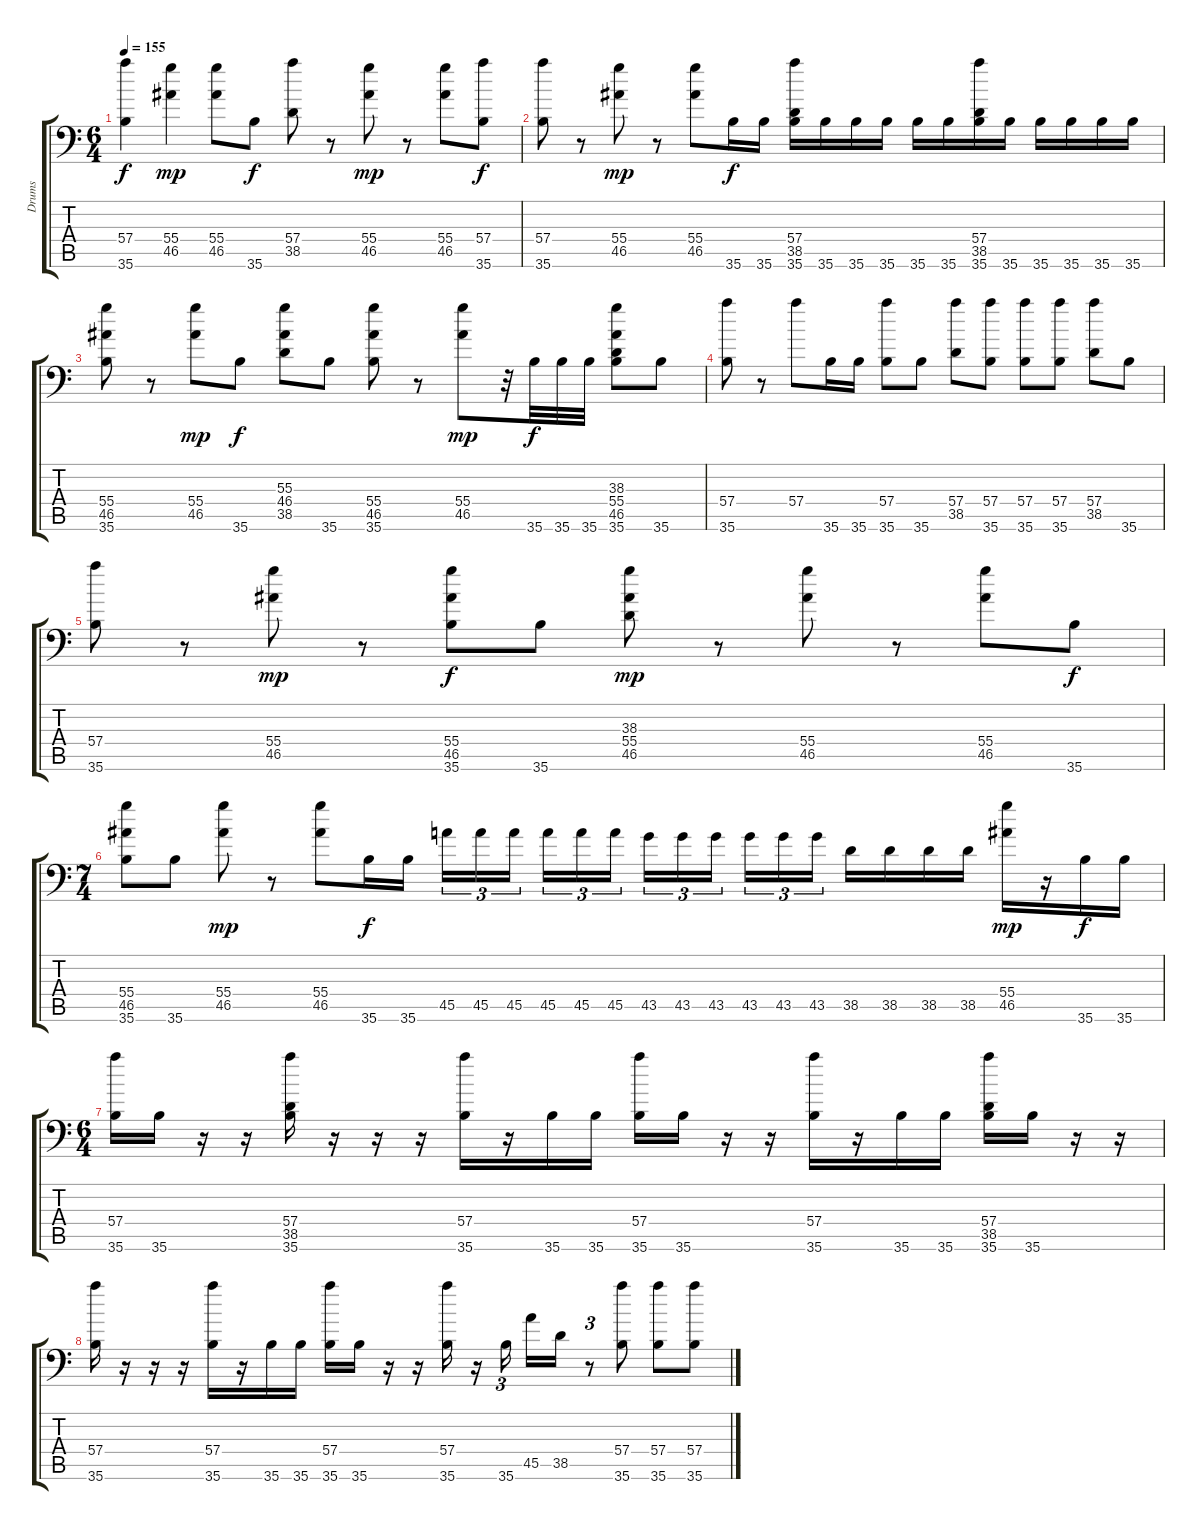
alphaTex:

\track ("Drums" "Drums") {instrument acousticgrandpiano}
\staff {score tabs}
\tuning (C-1 C-1 C-1 C-1 C-1 C-1) {hide}
\ts (6 4)
\tempo 155
\clef f4
\ks c
(57.4 35.6).4{dy f} (55.4 46.5).4{dy mp} (55.4 46.5).8 35.6.8{dy f} (57.4 38.5).8 r.8 (55.4 46.5).8{dy mp} r.8 (55.4 46.5).8 (57.4 35.6).8{dy f} |
(57.4 35.6).8 r.8 (55.4 46.5).8{dy mp} r.8 (55.4 46.5).8 35.6.16{dy f} 35.6.16 (57.4 38.5 35.6).16 35.6.16 35.6.16 35.6.16 35.6.16 35.6.16 (57.4 38.5 35.6).16 35.6.16 35.6.16 35.6.16 35.6.16 35.6.16 |
(55.4 46.5 35.6).8 r.8 (55.4 46.5).8{dy mp} 35.6.8{dy f} (55.3 46.4 38.5).8 35.6.8 (55.4 46.5 35.6).8 r.8 (55.4 46.5).8{dy mp} r.32 35.6.32{dy f} 35.6.32 35.6.32 (38.3 55.4 46.5 35.6).8 35.6.8 |
(57.4 35.6).8 r.8 57.4.8 35.6.16 35.6.16 (57.4 35.6).8 35.6.8 (57.4 38.5).8 (57.4 35.6).8 (57.4 35.6).8 (57.4 35.6).8 (57.4 38.5).8 35.6.8 |
(57.4 35.6).8 r.8 (55.4 46.5).8{dy mp} r.8 (55.4 46.5 35.6).8{dy f} 35.6.8 (38.3 55.4 46.5).8{dy mp} r.8 (55.4 46.5).8 r.8 (55.4 46.5).8 35.6.8{dy f} |
\ts (7 4)
(55.4 46.5 35.6).8 35.6.8 (55.4 46.5).8{dy mp} r.8 (55.4 46.5).8 35.6.16{dy f} 35.6.16 45.5.16{tu (3 2)} 45.5.16{tu (3 2)} 45.5.16{tu (3 2)} 45.5.16{tu (3 2)} 45.5.16{tu (3 2)} 45.5.16{tu (3 2)} 43.5.16{tu (3 2)} 43.5.16{tu (3 2)} 43.5.16{tu (3 2)} 43.5.16{tu (3 2)} 43.5.16{tu (3 2)} 43.5.16{tu (3 2)} 38.5.16 38.5.16 38.5.16 38.5.16 (55.4 46.5).16{dy mp} r.16 35.6.16{dy f} 35.6.16 |
\ts (6 4)
(57.4 35.6).16 35.6.16 r.16 r.16 (57.4 38.5 35.6).16 r.16 r.16 r.16 (57.4 35.6).16 r.16 35.6.16 35.6.16 (57.4 35.6).16 35.6.16 r.16 r.16 (57.4 35.6).16 r.16 35.6.16 35.6.16 (57.4 38.5 35.6).16 35.6.16 r.16 r.16 |
(57.4 35.6).16 r.16 r.16 r.16 (57.4 35.6).16 r.16 35.6.16 35.6.16 (57.4 35.6).16 35.6.16 r.16 r.16 (57.4 35.6).16 r.16 35.6.16{tu (3 2)} 45.5.16 38.5.16 r.8{tu (3 2)} (57.4 35.6).8 (57.4 35.6).8 (57.4 35.6).8
